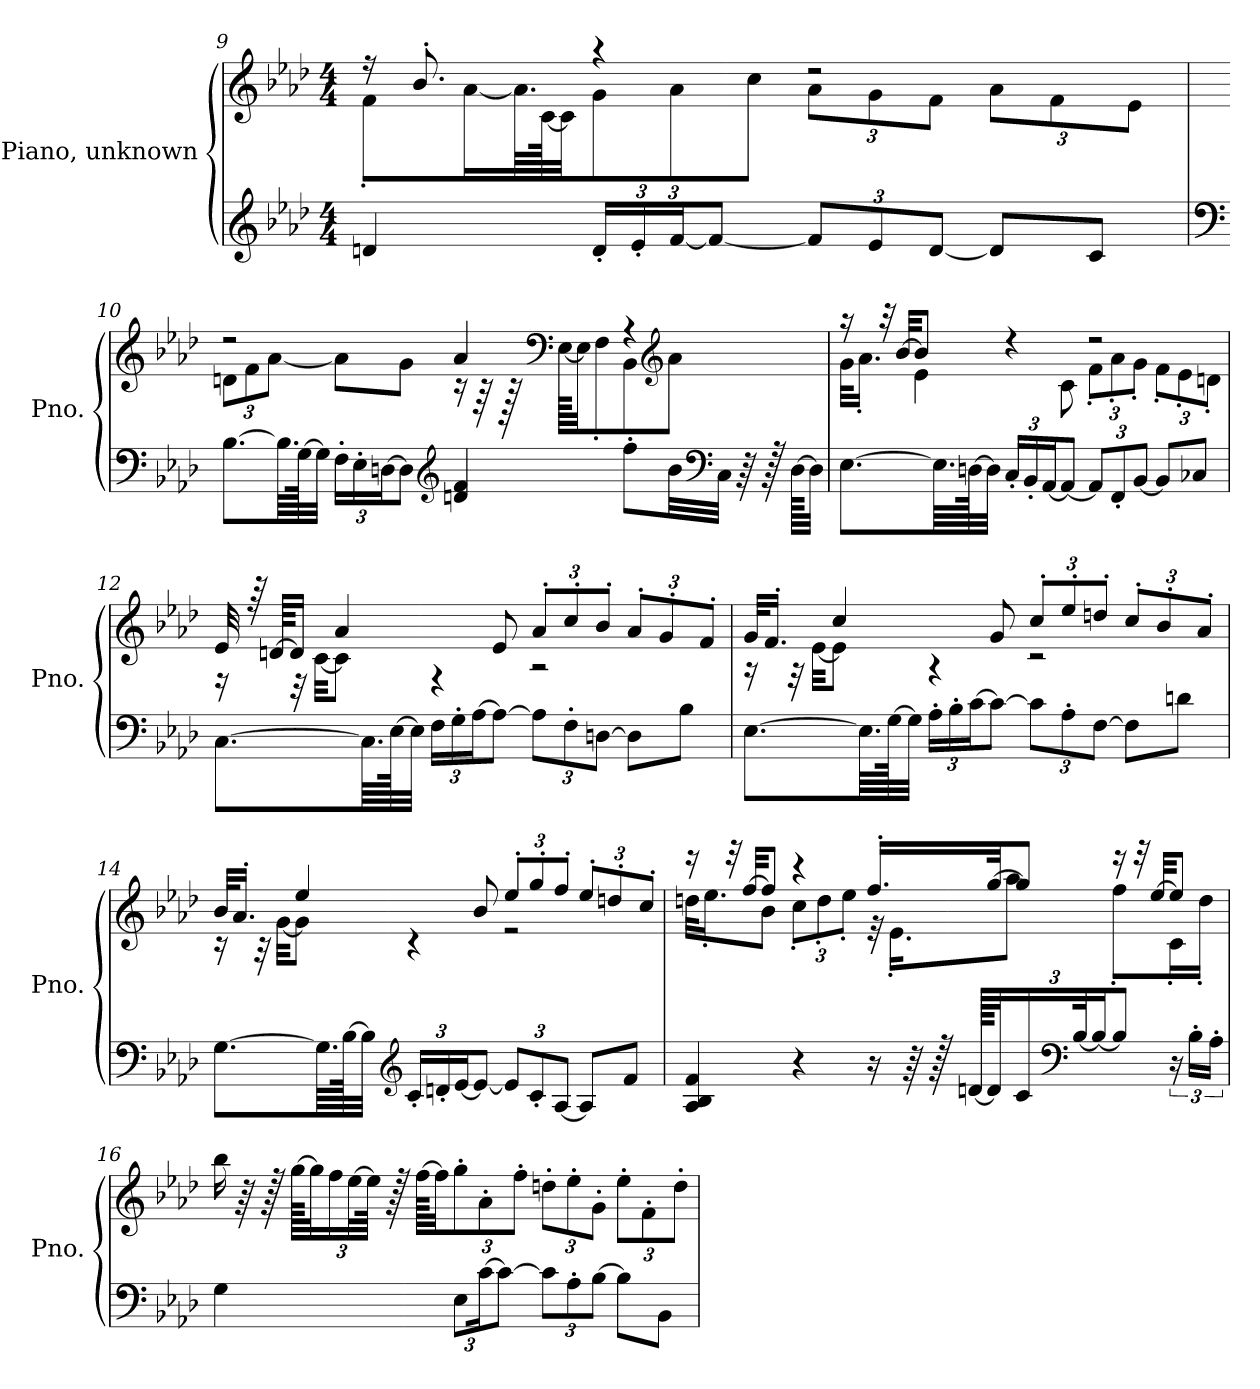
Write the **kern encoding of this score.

**kern	**kern
*part1	*part1
*staff2	*staff1
*I"Piano, unknown	*
*I'Pno.	*
*clefG2	*clefG2
*k[b-e-a-d-]	*k[b-e-a-d-]
*M4/4	*M4/4
=9	=9
*	*^
4dn/	16r	8f'\L
.	8.b-'/	.
.	.	[16a-\L
.	.	64.a-\LL]
.	.	[128c\JK
.	.	32c\JJ]
*Xbrackettup	*	*Xbrackettup
24d'/LL	4r	12g\
24e-'/	.	.
[24f/J	.	12a-\
8f/J_	.	.
.	.	12cc\J
12f/L]	2r	12a-\L
12e-/	.	12g\
[12d/J	.	12f\J
8d/L]	.	12a-\L
.	.	12f\
8c/J	.	.
.	.	12e-\J
!!LO:PB:g=z	!!
=10	=10	=10
*clefF4	*	*
[8.B-\L	2r	12dn\L
.	.	12f\
.	.	[12a-\J
64.B-\LLL]	.	.
[128G\JK	.	.
32G\JJJ]	.	.
24F'\LL	.	8a-\L]
24E-'\	.	.
[24Dn\J	.	.
8D\J]	.	8g\J
*clefG2	*	*
4dn/ 4f/	4a-/	16r
.	.	64r
.	.	128r
*	*clefF4	*
.	.	[128E-\KKLLL
.	.	32E-\JJ]
.	.	8F'\
8ff'\L	4r	8BB-\
*	*clefG2	*
32b-\LL	.	8a-\J
*clefF4	*	*
32C\JJJ	.	.
64r	.	.
128r	.	.
[128D\KKLLL	.	.
32D\JJJ]	.	.
!!LO:LB:g=z	!!
=11	=11	=11
[8.E-\L	16r	32g\KLL
.	.	16.a-'\JJ
.	32r	.
.	[32b-/KKL	.
.	8b-/J]	4e-\
64.E-\LLL]	.	.
[128Dn\JK	.	.
32D\JJJ]	.	.
24C'/LL	4r	.
24BB-'/	.	.
[24AA-/J	.	.
8AA-/J_	.	8c\
12AA-/L]	2r	12f'\L
12FF'/	.	12a-'\
[12BB-/J	.	12g'\J
8BB-/L]	.	12f'\L
.	.	12e-'\
8C-X/J	.	.
.	.	12dn'\J
=12	=12	=12
[8.C\L	32e-/	16r
.	64r	.
.	[64dn/KKLL	.
.	16d/JJ]	32r
.	.	[32c\KKL
.	4a-/	8c\J]
64.C\LLL]	.	.
[128E-\JK	.	.
32E-\JJJ]	.	.
24F\LL	.	4r
24G'\	.	.
[24A-\J	.	.
8A-\J_	8e-/	.
12A-\L]	12a-'/L	2r
12F'\	12cc'/	.
[12Dn\J	12b-'/J	.
8D\L]	12a-'/L	.
.	12g'/	.
8B-\J	.	.
.	12f'/J	.
!!LO:LB:g=z	!!
=13	=13	=13
[8.E-\L	32g/KLL	16r
.	16.f'/JJ	.
.	.	32r
.	.	[32e-\KKL
.	4cc/	8e-\J]
64.E-\LLL]	.	.
[128G\JK	.	.
32G\JJJ]	.	.
24A-'\LL	.	4r
24B-'\	.	.
[24c\J	.	.
8c\J_	8g/	.
12c\L]	12cc'/L	2r
12A-'\	12ee-'/	.
[12F\J	12ddn'/J	.
8F\L]	12cc'/L	.
.	12b-'/	.
8dn\J	.	.
.	12a-'/J	.
=14	=14	=14
[8.G\L	32b-/KLL	16r
.	16.a-'/JJ	.
.	.	32r
.	.	[32g\KKL
.	4ee-/	8g\J]
64.G\LLL]	.	.
[128B-\JK	.	.
32B-\JJJ]	.	.
*clefG2	*	*
24c'/LL	.	4r
24dn'/	.	.
[24e-/J	.	.
8e-/J_	8b-/	.
12e-/L]	12ee-'/L	2r
12c'/	12gg'/	.
[12A-/J	12ff'/J	.
8A-/L]	12ee-'/L	.
.	12ddn'/	.
8f/J	.	.
.	12cc'/J	.
!!LO:LB:g=z	!!
=15	=15	=15
4A-/ 4B-/ 4f/	16r	32ddn\KLL
.	.	16.ee-'\J
.	32r	.
.	[32ff/KKL	.
.	8ff/J]	8b-\J
4r	4r	12cc'\L
.	.	12dd'\
.	.	12ee-'\J
16r	16.ff'/LL	32r
.	.	16.e-'\KL
64r	.	.
128r	.	.
[128dn/KKLLL	.	.
32d/J]	[32gg/JK	.
24c/	8gg/J]	8aa-\J
*clefF4	*	*
[48B-/K	.	.
16B-/J_	.	.
8B-/J]	16r	8ff'\L
.	32r	.
.	[32ee-/KKL	.
*brackettup	*	*
24r	8ee-/J]	16c'\L
24B-'\LL	.	.
.	.	16dd'\JJ
24A-'\JJ	.	.
*	*v	*v
!!LO:LB:g=z
=16	=16
4G\	16bb-\
.	64r
.	128r
.	[128gg\KKLLL
.	32gg\J]
.	24ff\
.	[48ee-\L
.	64ee-\JJJk]
.	128r
.	[128ff\KKLLL
.	32ff\JJ]
*Xbrackettup	*
12E-\L	12gg'\
[24c\K	12a-'\
8c\J_	.
.	12ff'\J
12c\L]	12ddn'\L
12A-'\	12ee-'\
[12B-\J	12g'\J
8B-\L]	12ee-'\L
.	12f'\
8BB-\J	.
.	12dd'\J
=	=
*-	*-
